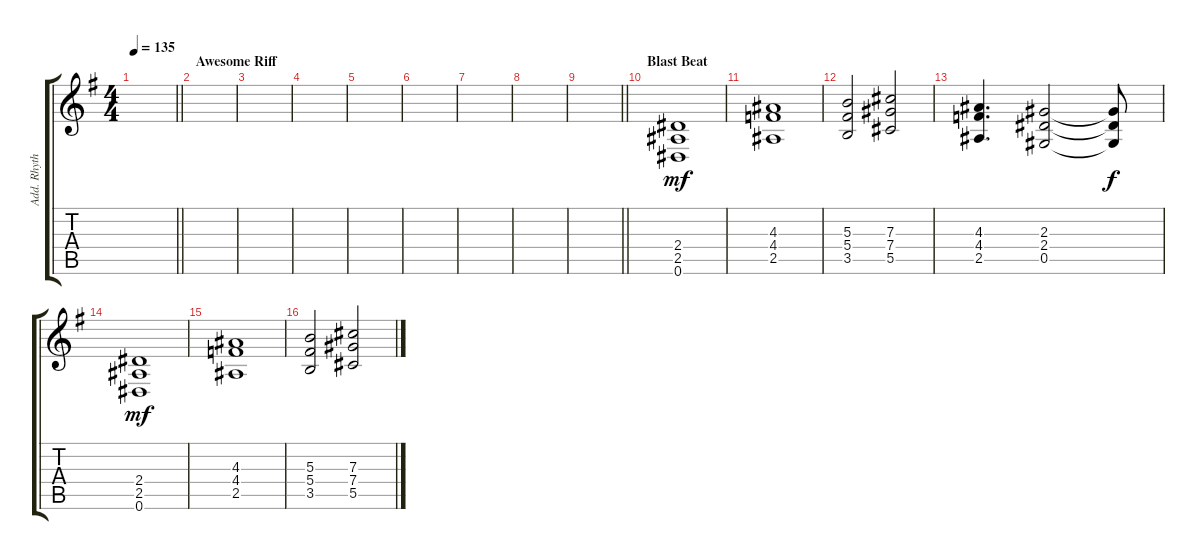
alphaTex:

\track ("Add. Rhythm/Harmonies" "Add. Rhyth") {instrument distortionguitar}
\staff {score tabs}
\tuning (Eb4 Bb3 Gb3 Db3 Ab2 Eb2) {hide}
\ts (4 4)
\tempo 135
\clef g2
\barLineRight lightlight
\ks g
|
\section ("" "Awesome Riff")
|
|
|
|
|
|
|
\barLineRight lightlight
|
\section ("" "Blast Beat")
(2.4 2.5 0.6).1{dy mf} |
(4.3 4.4 2.5).1 |
(5.3 5.4 3.5).2 (7.3 7.4 5.5).2 |
(4.3 4.4 2.5).4{d} (2.3 2.4 0.5).2 (2.3{t} 2.4{t} 0.5{t}).8{dy f} |
(2.4 2.5 0.6).1{dy mf} |
(4.3 4.4 2.5).1 |
(5.3 5.4 3.5).2 (7.3 7.4 5.5).2
